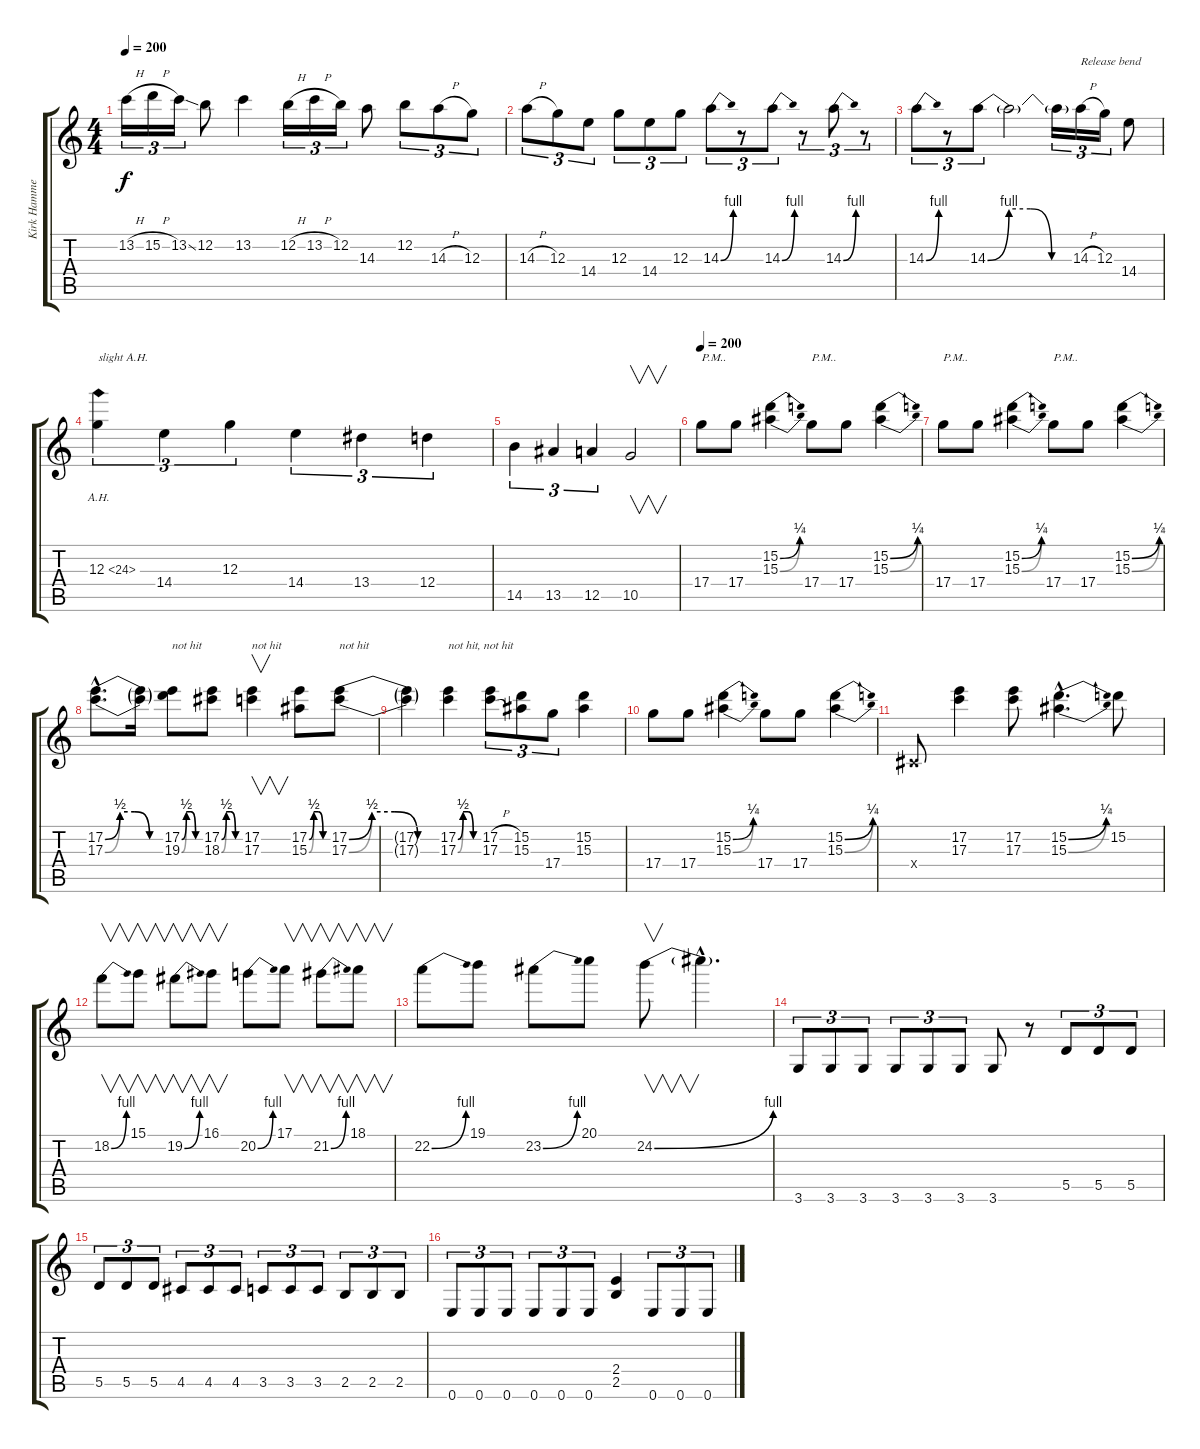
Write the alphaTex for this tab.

\track ("Kirk Hammet" "Kirk Hamme") {instrument overdrivenguitar}
\staff {score tabs}
\tuning (E4 B3 G3 D3 A2 E2) {hide}
\ts (4 4)
\tempo 200
\clef g2
\ks c
13.2{h}.16{tu (3 2) dy f} 15.2{h}.16{tu (3 2)} 13.2{ss}.16{tu (3 2)} 12.2.8 13.2.4 12.2{h}.16{tu (3 2)} 13.2{h}.16{tu (3 2)} 12.2.16{tu (3 2)} 14.3.8 12.2.8{tu (3 2)} 14.3{h}.8{tu (3 2)} 12.3.8{tu (3 2)} |
14.3{h}.8{tu (3 2)} 12.3.8{tu (3 2)} 14.4.8{tu (3 2)} 12.3.8{tu (3 2)} 14.4.8{tu (3 2)} 12.3.8{tu (3 2)} 14.3{be (bend 0 0 60 4)}.8{tu (3 2)} r.8{tu (3 2)} 14.3{be (bend 0 0 60 4)}.8{tu (3 2)} r.8{tu (3 2)} 14.3{be (bend 0 0 60 4)}.8{tu (3 2)} r.8{tu (3 2)} |
14.3{be (bend 0 0 60 4)}.8{tu (3 2)} r.8{tu (3 2)} 14.3{be (custom 0 0 15 4 30 4 45 0 60 0)}.8{tu (3 2)} 14.3{t}.2 14.3{t}.16{tu (3 2)} 14.3{h}.16{tu (3 2) txt "Release bend"} 12.3.16{tu (3 2)} 14.4.8 |
12.3{ah 12}.4{tu (3 2) txt "slight A.H."} 14.4.4{tu (3 2)} 12.3.4{tu (3 2)} 14.4.4{tu (3 2)} 13.4.4{tu (3 2)} 12.4.4{tu (3 2)} |
14.5.4{tu (3 2)} 13.5.4{tu (3 2)} 12.5.4{tu (3 2)} 10.5.2{v} |
\tempo 200
17.4.8{txt "P.M.." instrument overdrivenguitar} 17.4.8 (15.2{be (bend 0 0 60 1)} 15.3{be (bend 0 0 60 2)}).4 17.4.8{txt "P.M.."} 17.4.8 (15.2{be (bend 0 0 60 1)} 15.3{be (bend 0 0 60 2)}).4 |
17.4.8{txt "P.M.."} 17.4.8 (15.2{be (bend 0 0 60 1)} 15.3{be (bend 0 0 60 2)}).4 17.4.8{txt "P.M.."} 17.4.8 (15.2{be (bend 0 0 60 1)} 15.3{be (bend 0 0 60 2)}).4 |
(17.2{be (custom 0 0 15 2 30 2 45 0 60 0) hac} 17.3{be (custom 0 0 15 2 30 2 45 0 60 0) hac}).8{d} (17.2{t} 17.3{t}).16 (17.2{be (custom 0 0 15 2 30 2 45 0 60 0)} 19.3{be (custom 0 0 15 2 30 2 45 0 60 0)}).8{txt "not hit"} (17.2{be (custom 0 0 15 2 30 2 45 0 60 0)} 18.3{be (custom 0 0 15 2 30 2 45 0 60 0)}).8 (17.2 17.3).4{v txt "not hit"} (17.2{be (custom 0 0 15 2 30 2 45 0 60 0)} 15.3{be (custom 0 0 15 2 30 2 45 0 60 0)}).8 (17.2{be (custom 0 0 15 2 30 2 45 0 60 0)} 17.3{be (custom 0 0 15 2 30 2 45 0 60 0)}).8{txt "not hit"} |
(17.2{t} 17.3{t}).4 (17.2{be (custom 0 0 15 2 30 2 45 0 60 0)} 17.3{be (custom 0 0 15 2 30 2 45 0 60 0)}).4{txt "not hit, not hit"} (17.2{h} 17.3{h}).8{tu (3 2)} (15.2 15.3).8{tu (3 2)} 17.4.8{tu (3 2)} (15.2 15.3).4 |
17.4.8 17.4.8 (15.2{be (bend 0 0 60 1)} 15.3{be (bend 0 0 60 2)}).4 17.4.8 17.4.8 (15.2{be (bend 0 0 60 1)} 15.3{be (bend 0 0 60 2)}).4 |
-1.4{x}.8 (17.2 17.3).4 (17.2 17.3).8 (15.2{be (bend 0 0 60 1) hac} 15.3{be (bend 0 0 60 2) hac}).4{d} 15.2.8 |
18.2{be (bend 0 0 60 4)}.8{v} 15.1.8{v} 19.2{be (bend 0 0 60 4)}.8{v} 16.1.8{v} 20.2{be (bend 0 0 60 4)}.8 17.1.8{v} 21.2{be (bend 0 0 60 4)}.8{v} 18.1.8{v} |
22.2{be (bend 0 0 60 4)}.8 19.1.8 23.2{be (bend 0 0 60 4)}.8 20.1.8 24.2{be (bend 0 0 60 4)}.8{v} 24.2{hac t}.4{d} |
3.6.8{tu (3 2)} 3.6.8{tu (3 2)} 3.6.8{tu (3 2)} 3.6.8{tu (3 2)} 3.6.8{tu (3 2)} 3.6.8{tu (3 2)} 3.6.8 r.8 5.5.8{tu (3 2)} 5.5.8{tu (3 2)} 5.5.8{tu (3 2)} |
5.5.8{tu (3 2)} 5.5.8{tu (3 2)} 5.5.8{tu (3 2)} 4.5.8{tu (3 2)} 4.5.8{tu (3 2)} 4.5.8{tu (3 2)} 3.5.8{tu (3 2)} 3.5.8{tu (3 2)} 3.5.8{tu (3 2)} 2.5.8{tu (3 2)} 2.5.8{tu (3 2)} 2.5.8{tu (3 2)} |
0.6.8{tu (3 2)} 0.6.8{tu (3 2)} 0.6.8{tu (3 2)} 0.6.8{tu (3 2)} 0.6.8{tu (3 2)} 0.6.8{tu (3 2)} (2.4 2.5).4 0.6.8{tu (3 2)} 0.6.8{tu (3 2)} 0.6.8{tu (3 2)}
